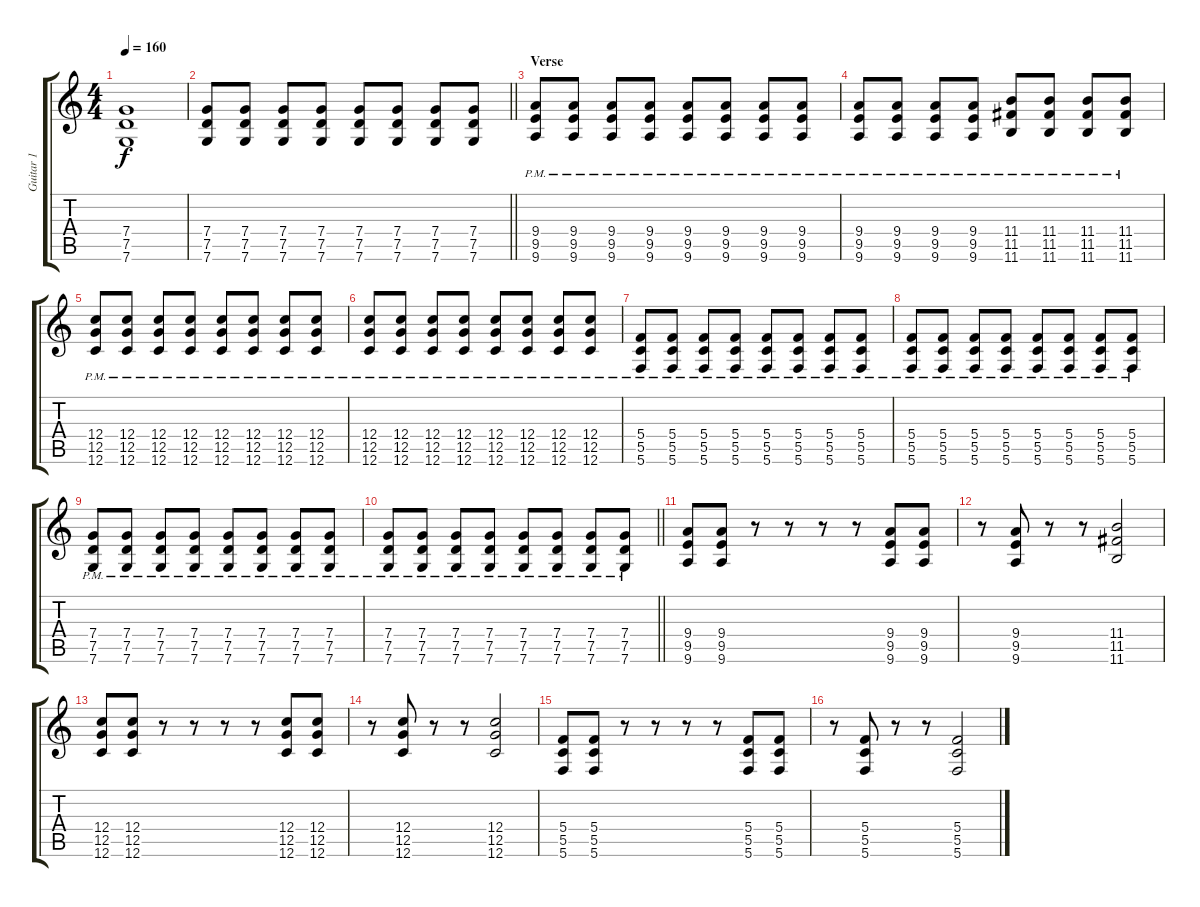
\track ("Guitar 1" "Guitar 1") {instrument distortionguitar}
\staff {score tabs}
\tuning (D4 A3 F3 C3 G2 C2) {hide}
\ts (4 4)
\tempo 160
\clef g2
\ks c
(7.4 7.5 7.6).1{dy f} |
\barLineRight lightlight
(7.4 7.5 7.6).8 (7.4 7.5 7.6).8 (7.4 7.5 7.6).8 (7.4 7.5 7.6).8 (7.4 7.5 7.6).8 (7.4 7.5 7.6).8 (7.4 7.5 7.6).8 (7.4 7.5 7.6).8 |
\section ("" "Verse")
(9.4{pm} 9.5{pm} 9.6{pm}).8 (9.4{pm} 9.5{pm} 9.6{pm}).8 (9.4{pm} 9.5{pm} 9.6{pm}).8 (9.4{pm} 9.5{pm} 9.6{pm}).8 (9.4{pm} 9.5{pm} 9.6{pm}).8 (9.4{pm} 9.5{pm} 9.6{pm}).8 (9.4{pm} 9.5{pm} 9.6{pm}).8 (9.4{pm} 9.5{pm} 9.6{pm}).8 |
(9.4{pm} 9.5{pm} 9.6{pm}).8 (9.4{pm} 9.5{pm} 9.6{pm}).8 (9.4{pm} 9.5{pm} 9.6{pm}).8 (9.4{pm} 9.5{pm} 9.6{pm}).8 (11.4{pm} 11.5{pm} 11.6{pm}).8 (11.4{pm} 11.5{pm} 11.6{pm}).8 (11.4{pm} 11.5{pm} 11.6{pm}).8 (11.4{pm} 11.5{pm} 11.6{pm}).8 |
(12.4{pm} 12.5{pm} 12.6{pm}).8 (12.4{pm} 12.5{pm} 12.6{pm}).8 (12.4{pm} 12.5{pm} 12.6{pm}).8 (12.4{pm} 12.5{pm} 12.6{pm}).8 (12.4{pm} 12.5{pm} 12.6{pm}).8 (12.4{pm} 12.5{pm} 12.6{pm}).8 (12.4{pm} 12.5{pm} 12.6{pm}).8 (12.4{pm} 12.5{pm} 12.6{pm}).8 |
(12.4{pm} 12.5{pm} 12.6{pm}).8 (12.4{pm} 12.5{pm} 12.6{pm}).8 (12.4{pm} 12.5{pm} 12.6{pm}).8 (12.4{pm} 12.5{pm} 12.6{pm}).8 (12.4{pm} 12.5{pm} 12.6{pm}).8 (12.4{pm} 12.5{pm} 12.6{pm}).8 (12.4{pm} 12.5{pm} 12.6{pm}).8 (12.4{pm} 12.5{pm} 12.6{pm}).8 |
(5.4{pm} 5.5{pm} 5.6{pm}).8 (5.4{pm} 5.5{pm} 5.6{pm}).8 (5.4{pm} 5.5{pm} 5.6{pm}).8 (5.4{pm} 5.5{pm} 5.6{pm}).8 (5.4{pm} 5.5{pm} 5.6{pm}).8 (5.4{pm} 5.5{pm} 5.6{pm}).8 (5.4{pm} 5.5{pm} 5.6{pm}).8 (5.4{pm} 5.5{pm} 5.6{pm}).8 |
(5.4{pm} 5.5{pm} 5.6{pm}).8 (5.4{pm} 5.5{pm} 5.6{pm}).8 (5.4{pm} 5.5{pm} 5.6{pm}).8 (5.4{pm} 5.5{pm} 5.6{pm}).8 (5.4{pm} 5.5{pm} 5.6{pm}).8 (5.4{pm} 5.5{pm} 5.6{pm}).8 (5.4{pm} 5.5{pm} 5.6{pm}).8 (5.4{pm} 5.5{pm} 5.6{pm}).8 |
(7.4{pm} 7.5{pm} 7.6{pm}).8 (7.4{pm} 7.5{pm} 7.6{pm}).8 (7.4{pm} 7.5{pm} 7.6{pm}).8 (7.4{pm} 7.5{pm} 7.6{pm}).8 (7.4{pm} 7.5{pm} 7.6{pm}).8 (7.4{pm} 7.5{pm} 7.6{pm}).8 (7.4{pm} 7.5{pm} 7.6{pm}).8 (7.4{pm} 7.5{pm} 7.6{pm}).8 |
\barLineRight lightlight
(7.4{pm} 7.5{pm} 7.6{pm}).8 (7.4{pm} 7.5{pm} 7.6{pm}).8 (7.4{pm} 7.5{pm} 7.6{pm}).8 (7.4{pm} 7.5{pm} 7.6{pm}).8 (7.4{pm} 7.5{pm} 7.6{pm}).8 (7.4{pm} 7.5{pm} 7.6{pm}).8 (7.4{pm} 7.5{pm} 7.6{pm}).8 (7.4{pm} 7.5{pm} 7.6{pm}).8 |
\section ("" "")
(9.4 9.5 9.6).8 (9.4 9.5 9.6).8 r.8 r.8 r.8 r.8 (9.4 9.5 9.6).8 (9.4 9.5 9.6).8 |
r.8 (9.4 9.5 9.6).8 r.8 r.8 (11.4 11.5 11.6).2 |
(12.4 12.5 12.6).8 (12.4 12.5 12.6).8 r.8 r.8 r.8 r.8 (12.4 12.5 12.6).8 (12.4 12.5 12.6).8 |
r.8 (12.4 12.5 12.6).8 r.8 r.8 (12.4 12.5 12.6).2 |
(5.4 5.5 5.6).8 (5.4 5.5 5.6).8 r.8 r.8 r.8 r.8 (5.4 5.5 5.6).8 (5.4 5.5 5.6).8 |
r.8 (5.4 5.5 5.6).8 r.8 r.8 (5.4 5.5 5.6).2
